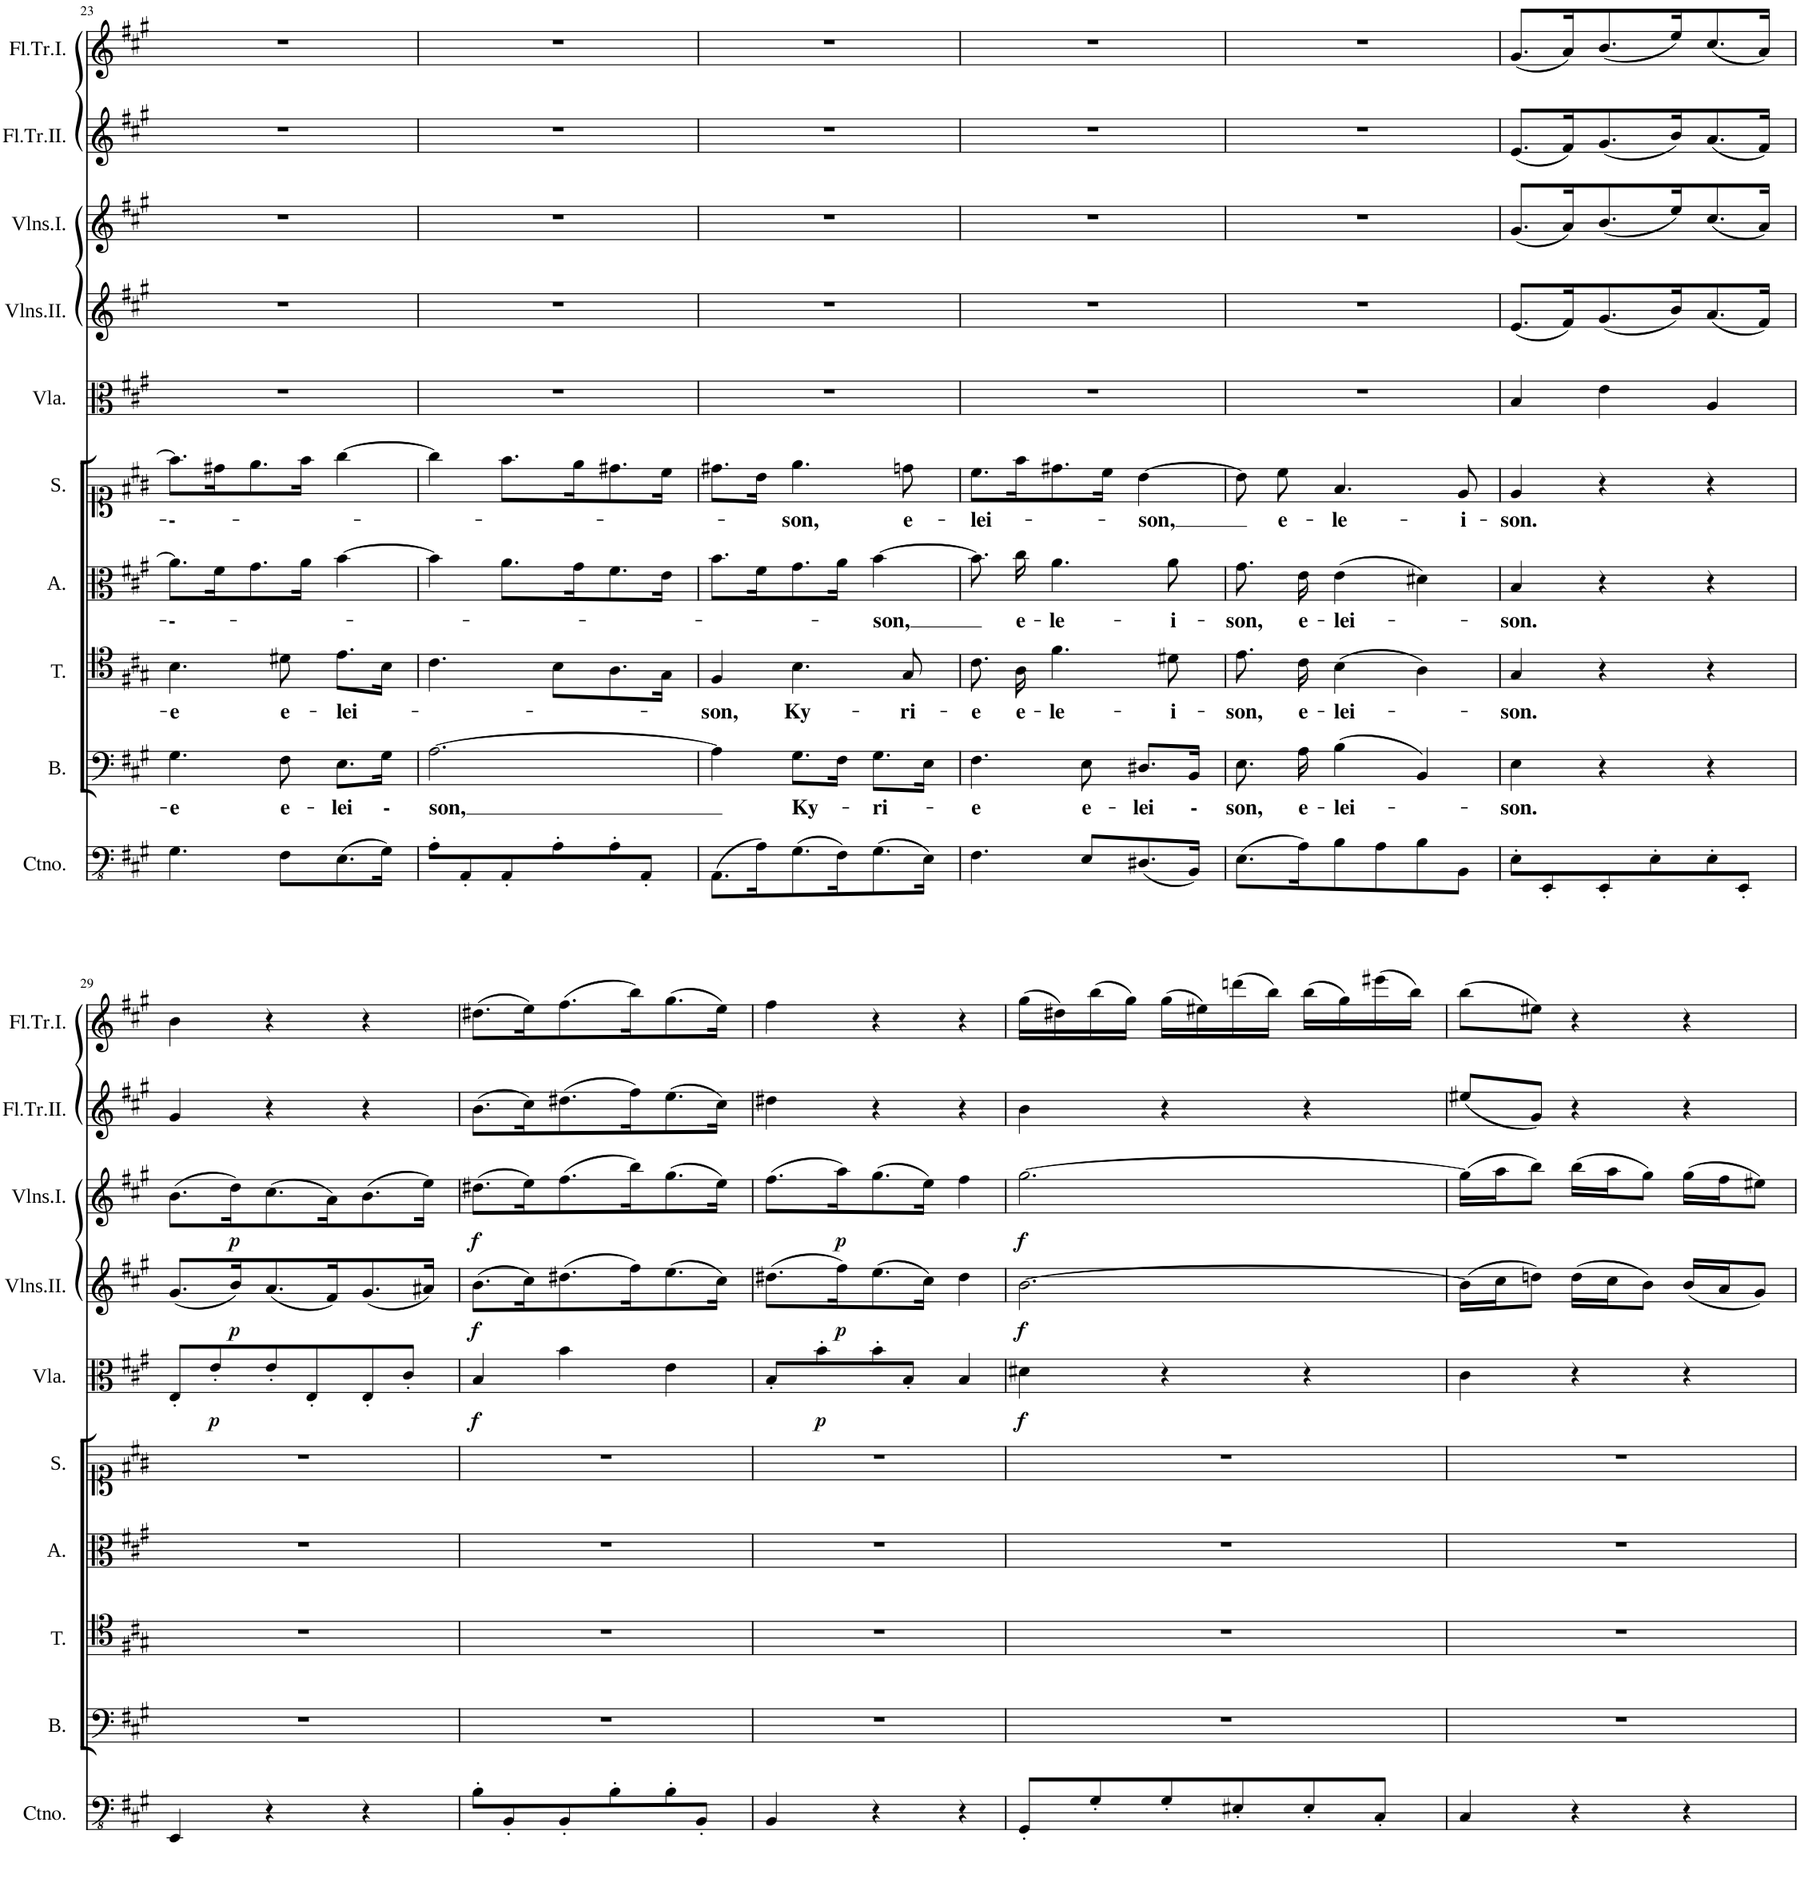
**kern	**kern	**text	**kern	**text	**kern	**text	**kern	**text	**kern	**dynam	**kern	**dynam	**kern	**dynam	**kern	**kern
*part10	*part9	*part9	*part8	*part8	*part7	*part7	*part6	*part6	*part5	*part5	*part4	*part4	*part3	*part3	*part2	*part1
*staff10	*staff9	*staff9	*staff8	*staff8	*staff7	*staff7	*staff6	*staff6	*staff5	*staff5	*staff4	*staff4	*staff3	*staff3	*staff2	*staff1
*I"Continuo.	*I"Basso.	*	*I"Tenore.	*	*I"Alto.	*	*I"Soprano.	*	*I"Viola	*	*I"Violino II.	*	*I"Violino I.	*	*I"Flauto Traverso II.	*I"Flauto Traverso I.
*I'Ctno.	*I'B.	*	*I'T.	*	*I'A.	*	*I'S.	*	*I'Vla.	*	*	*	*	*	*I'Fl.Tr.II.	*I'Fl.Tr.I.
!!LO:PB:g=z
*clefFv4	*clefF4	*	*clefC4	*	*clefC3	*	*clefC1	*	*clefC3	*	*clefG2	*	*clefG2	*	*clefG2	*clefG2
*k[f#c#g#]	*k[f#c#g#]	*	*k[f#c#g#]	*	*k[f#c#g#]	*	*k[f#c#g#]	*	*k[f#c#g#]	*	*k[f#c#g#]	*	*k[f#c#g#]	*	*k[f#c#g#]	*k[f#c#g#]
*M3/4	*M3/4	*	*M3/4	*	*M3/4	*	*M3/4	*	*M3/4	*	*M3/4	*	*M3/4	*	*M3/4	*M3/4
=23	=23	=23	=23	=23	=23	=23	=23	=23	=23	=23	=23	=23	=23	=23	=23	=23
!	!	!LO:LY:b	!	!LO:LY:b	!	!LO:LY:b	!	!LO:LY:b	!	!	!	!	!	!	!	!
4.GG#\	4.G#\	-e	4.B\	-e	8.a\L]	---	8.ff#\L]	---	2.r	.	2.r	.	2.r	.	2.r	2.r
.	.	.	.	.	16f#\K	.	16dd#X\K	.	.	.	.	.	.	.	.	.
.	.	.	.	.	8.g#\	.	8.ee\	.	.	.	.	.	.	.	.	.
!	!	!LO:LY:b	!	!LO:LY:b	!	!	!	!	!	!	!	!	!	!	!	!
8FF#\L	8F#\	e-	8d#X\	e-	.	.	.	.	.	.	.	.	.	.	.	.
.	.	.	.	.	16a\Jk	.	16ff#\Jk	.	.	.	.	.	.	.	.	.
!	!	!LO:LY:b	!	!LO:LY:b	!	!	!	!	!	!	!	!	!	!	!	!
(8.EE\	8.E\L	-lei	8.e\L	-lei-	[4b\	.	[4gg#\	.	.	.	.	.	.	.	.	.
!	!	!LO:LY:b	!	!	!	!	!	!	!	!	!	!	!	!	!	!
16GG#\Jk)	16G#\Jk	-	16B\Jk	.	.	.	.	.	.	.	.	.	.	.	.	.
=24	=24	=24	=24	=24	=24	=24	=24	=24	=24	=24	=24	=24	=24	=24	=24	=24
!	!	!LO:LY:b	!	!	!	!	!	!	!	!	!	!	!	!	!	!
8AA'\L	[2.A\	-son,	4.c#\	.	4b\]	.	4gg#\]	.	2.r	.	2.r	.	2.r	.	2.r	2.r
8AAA'/	.	.	.	.	.	.	.	.	.	.	.	.	.	.	.	.
8AAA'/	.	.	.	.	8.a\L	.	8.ff#\L	.	.	.	.	.	.	.	.	.
8AA'\	.	.	8B\L	.	.	.	.	.	.	.	.	.	.	.	.	.
.	.	.	.	.	16g#\K	.	16ee\K	.	.	.	.	.	.	.	.	.
8AA'\	.	.	8.A\	.	8.f#\	.	8.dd#X\	.	.	.	.	.	.	.	.	.
8AAA'/J	.	.	.	.	.	.	.	.	.	.	.	.	.	.	.	.
.	.	.	16G#\Jk	.	16e\Jk	.	16cc#\Jk	.	.	.	.	.	.	.	.	.
=25	=25	=25	=25	=25	=25	=25	=25	=25	=25	=25	=25	=25	=25	=25	=25	=25
!	!	!	!	!LO:LY:b	!	!	!	!	!	!	!	!	!	!	!	!
(8.AAA\L	4A\]	.	4F#/	-son,	8.b\L	.	8.dd#X\L	.	2.r	.	2.r	.	2.r	.	2.r	2.r
16AA\K)	.	.	.	.	16f#\K	.	16b\Jk	.	.	.	.	.	.	.	.	.
!	!	!LO:LY:b	!	!LO:LY:b	!	!	!	!LO:LY:b	!	!	!	!	!	!	!	!
(8.GG#\	8.G#\L	Ky-	4.B\	Ky-	8.g#\	.	4.ee\	-son,	.	.	.	.	.	.	.	.
16FF#\K)	16F#\Jk	.	.	.	16a\Jk	.	.	.	.	.	.	.	.	.	.	.
!	!	!LO:LY:b	!	!	!	!LO:LY:b	!	!	!	!	!	!	!	!	!	!
(8.GG#\	8.G#\L	-ri-	.	.	[4b\	-son,	.	.	.	.	.	.	.	.	.	.
!	!	!	!	!LO:LY:b	!	!	!	!LO:LY:b	!	!	!	!	!	!	!	!
.	.	.	8G#/	-ri-	.	.	8ddn\	e-	.	.	.	.	.	.	.	.
16EE\Jk)	16E\Jk	.	.	.	.	.	.	.	.	.	.	.	.	.	.	.
=26	=26	=26	=26	=26	=26	=26	=26	=26	=26	=26	=26	=26	=26	=26	=26	=26
!	!	!LO:LY:b	!	!LO:LY:b	!	!	!	!LO:LY:b	!	!	!	!	!	!	!	!
4.FF#\	4.F#\	-e	8.c#\	-e	8.b\]	.	8.cc#\L	-lei-	2.r	.	2.r	.	2.r	.	2.r	2.r
!	!	!	!	!LO:LY:b	!	!LO:LY:b	!	!	!	!	!	!	!	!	!	!
.	.	.	16A\	-e-	16cc#\	e-	16ff#\K	.	.	.	.	.	.	.	.	.
!	!	!	!	!LO:LY:b	!	!LO:LY:b	!	!	!	!	!	!	!	!	!	!
.	.	.	4.f#\	-le-	4.a\	-le-	8.dd#X\	.	.	.	.	.	.	.	.	.
!	!	!LO:LY:b	!	!	!	!	!	!	!	!	!	!	!	!	!	!
8EE/L	8E\	e-	.	.	.	.	.	.	.	.	.	.	.	.	.	.
.	.	.	.	.	.	.	16cc#\Jk	.	.	.	.	.	.	.	.	.
!	!	!LO:LY:b	!	!	!	!	!	!LO:LY:b	!	!	!	!	!	!	!	!
(8.DD#X/	8.D#X/L	-lei	.	.	.	.	[4b\	-son,	.	.	.	.	.	.	.	.
!	!	!	!	!LO:LY:b	!	!LO:LY:b	!	!	!	!	!	!	!	!	!	!
.	.	.	8d#X\	-i-	8a\	-i-	.	.	.	.	.	.	.	.	.	.
!	!	!LO:LY:b	!	!	!	!	!	!	!	!	!	!	!	!	!	!
16BBB/Jk)	16BB/Jk	-	.	.	.	.	.	.	.	.	.	.	.	.	.	.
=27	=27	=27	=27	=27	=27	=27	=27	=27	=27	=27	=27	=27	=27	=27	=27	=27
!	!	!LO:LY:b	!	!LO:LY:b	!	!LO:LY:b	!	!	!	!	!	!	!	!	!	!
(8.EE\L	8.E\	-son,	8.e\	-son,	8.g#\	-son,	8b\]	.	2.r	.	2.r	.	2.r	.	2.r	2.r
!	!	!	!	!	!	!	!	!LO:LY:b	!	!	!	!	!	!	!	!
.	.	.	.	.	.	.	8cc#\	e-	.	.	.	.	.	.	.	.
!	!	!LO:LY:b	!	!LO:LY:b	!	!LO:LY:b	!	!	!	!	!	!	!	!	!	!
16AA\K)	16A\	-e-	16c#\	-e-	16e\	e-	.	.	.	.	.	.	.	.	.	.
!	!	!LO:LY:b	!	!LO:LY:b	!	!LO:LY:b	!	!LO:LY:b	!	!	!	!	!	!	!	!
8BB\	(4B\	-lei-	(4B\	-lei-	(4e\	-lei-	4.f#/	-le-	.	.	.	.	.	.	.	.
8AA\	.	.	.	.	.	.	.	.	.	.	.	.	.	.	.	.
8BB\	4BB/)	.	4A\)	.	4d#X\)	.	.	.	.	.	.	.	.	.	.	.
!	!	!	!	!	!	!	!	!LO:LY:b	!	!	!	!	!	!	!	!
8BBB\J	.	.	.	.	.	.	8e/	-i-	.	.	.	.	.	.	.	.
=28	=28	=28	=28	=28	=28	=28	=28	=28	=28	=28	=28	=28	=28	=28	=28	=28
!	!	!LO:LY:b	!	!LO:LY:b	!	!LO:LY:b	!	!LO:LY:b	!	!	!	!	!	!	!	!
8EE'\L	4E\	-son.	4G#/	-son.	4B/	-son.	4e/	-son.	4B/	.	(8.e/L	.	(8.g#/L	.	(8.e/L	(8.g#/L
8EEE'/	.	.	.	.	.	.	.	.	.	.	.	.	.	.	.	.
.	.	.	.	.	.	.	.	.	.	.	16f#/K)	.	16a/K)	.	16f#/K)	16a/K)
8EEE'/	4r	.	4r	.	4r	.	4r	.	4e\	.	(8.g#/	.	(8.b/	.	(8.g#/	(8.b/
8EE'\	.	.	.	.	.	.	.	.	.	.	.	.	.	.	.	.
.	.	.	.	.	.	.	.	.	.	.	16b/K)	.	16ee/K)	.	16b/K)	16ee/K)
8EE'\	4r	.	4r	.	4r	.	4r	.	4A/	.	(8.a/	.	(8.cc#/	.	(8.a/	(8.cc#/
8EEE'/J	.	.	.	.	.	.	.	.	.	.	.	.	.	.	.	.
.	.	.	.	.	.	.	.	.	.	.	16f#/Jk)	.	16a/Jk)	.	16f#/Jk)	16a/Jk)
!!LO:LB:g=z
=29	=29	=29	=29	=29	=29	=29	=29	=29	=29	=29	=29	=29	=29	=29	=29	=29
4EEE/	2.r	.	2.r	.	2.r	.	2.r	.	8E'/L	.	(8.g#/L	.	(8.b\L	.	4g#/	4b\
!	!	!	!	!	!	!	!	!	!	!LO:DY:b	!	!	!	!	!	!
.	.	.	.	.	.	.	.	.	8e'/	p	.	.	.	.	.	.
!	!	!	!	!	!	!	!	!	!	!	!	!LO:DY:b	!	!LO:DY:b	!	!
.	.	.	.	.	.	.	.	.	.	.	16b/K)	p	16dd\K)	p	.	.
4r	.	.	.	.	.	.	.	.	8e'/	.	(8.a/	.	(8.cc#\	.	4r	4r
.	.	.	.	.	.	.	.	.	8E'/	.	.	.	.	.	.	.
.	.	.	.	.	.	.	.	.	.	.	16f#/K)	.	16a\K)	.	.	.
4r	.	.	.	.	.	.	.	.	8E'/	.	(8.g#/	.	(8.b\	.	4r	4r
.	.	.	.	.	.	.	.	.	8c#'/J	.	.	.	.	.	.	.
.	.	.	.	.	.	.	.	.	.	.	16a#X/Jk)	.	16ee\Jk)	.	.	.
=30	=30	=30	=30	=30	=30	=30	=30	=30	=30	=30	=30	=30	=30	=30	=30	=30
!	!	!	!	!	!	!	!	!	!	!LO:DY:b	!	!LO:DY:b	!	!LO:DY:b	!	!
8BB'\L	2.r	.	2.r	.	2.r	.	2.r	.	4B/	f	(8.b\L	f	(8.dd#X\L	f	(8.b\L	(8.dd#X\L
8BBB'/	.	.	.	.	.	.	.	.	.	.	.	.	.	.	.	.
.	.	.	.	.	.	.	.	.	.	.	16cc#\K)	.	16ee\K)	.	16cc#\K)	16ee\K)
8BBB'/	.	.	.	.	.	.	.	.	4b\	.	(8.dd#X\	.	(8.ff#\	.	(8.dd#X\	(8.ff#\
8BB'\	.	.	.	.	.	.	.	.	.	.	.	.	.	.	.	.
.	.	.	.	.	.	.	.	.	.	.	16ff#\K)	.	16bb\K)	.	16ff#\K)	16bb\K)
8BB'\	.	.	.	.	.	.	.	.	4e\	.	(8.ee\	.	(8.gg#\	.	(8.ee\	(8.gg#\
8BBB'/J	.	.	.	.	.	.	.	.	.	.	.	.	.	.	.	.
.	.	.	.	.	.	.	.	.	.	.	16cc#\Jk)	.	16ee\Jk)	.	16cc#\Jk)	16ee\Jk)
=31	=31	=31	=31	=31	=31	=31	=31	=31	=31	=31	=31	=31	=31	=31	=31	=31
4BBB/	2.r	.	2.r	.	2.r	.	2.r	.	8B'/L	.	(8.dd#X\L	.	(8.ff#\L	.	4dd#X\	4ff#\
!	!	!	!	!	!	!	!	!	!	!LO:DY:b	!	!	!	!	!	!
.	.	.	.	.	.	.	.	.	8b'\	p	.	.	.	.	.	.
!	!	!	!	!	!	!	!	!	!	!	!	!LO:DY:b	!	!LO:DY:b	!	!
.	.	.	.	.	.	.	.	.	.	.	16ff#\K)	p	16aa\K)	p	.	.
4r	.	.	.	.	.	.	.	.	8b'\	.	(8.ee\	.	(8.gg#\	.	4r	4r
.	.	.	.	.	.	.	.	.	8B'/J	.	.	.	.	.	.	.
.	.	.	.	.	.	.	.	.	.	.	16cc#\Jk)	.	16ee\Jk)	.	.	.
4r	.	.	.	.	.	.	.	.	4B/	.	4dd#\	.	4ff#\	.	4r	4r
=32	=32	=32	=32	=32	=32	=32	=32	=32	=32	=32	=32	=32	=32	=32	=32	=32
!	!	!	!	!	!	!	!	!	!	!LO:DY:b	!	!LO:DY:b	!	!LO:DY:b	!	!
8GGG#'/L	2.r	.	2.r	.	2.r	.	2.r	.	4d#X\	f	[2.b\	f	[2.gg#\	f	4b\	(16gg#\LL
.	.	.	.	.	.	.	.	.	.	.	.	.	.	.	.	16dd#X\)
8GG#'/	.	.	.	.	.	.	.	.	.	.	.	.	.	.	.	(16bb\
.	.	.	.	.	.	.	.	.	.	.	.	.	.	.	.	16gg#\JJ)
8GG#'/	.	.	.	.	.	.	.	.	4r	.	.	.	.	.	4r	(16gg#\LL
.	.	.	.	.	.	.	.	.	.	.	.	.	.	.	.	16ee#X\)
8EE#X'/	.	.	.	.	.	.	.	.	.	.	.	.	.	.	.	(16dddn\
.	.	.	.	.	.	.	.	.	.	.	.	.	.	.	.	16bb\JJ)
8EE#'/	.	.	.	.	.	.	.	.	4r	.	.	.	.	.	4r	(16bb\LL
.	.	.	.	.	.	.	.	.	.	.	.	.	.	.	.	16gg#\)
8CC#'/J	.	.	.	.	.	.	.	.	.	.	.	.	.	.	.	(16eee#X\
.	.	.	.	.	.	.	.	.	.	.	.	.	.	.	.	16bb\JJ)
=33	=33	=33	=33	=33	=33	=33	=33	=33	=33	=33	=33	=33	=33	=33	=33	=33
4CC#/	2.r	.	2.r	.	2.r	.	2.r	.	4c#\	.	(16b\LL]	.	(16gg#\LL]	.	(8ee#X/L	(8bb\L
.	.	.	.	.	.	.	.	.	.	.	16cc#\J	.	16aa\J	.	.	.
.	.	.	.	.	.	.	.	.	.	.	8ddn\J)	.	8bb\J)	.	8g#/J)	8ee#X\J)
4r	.	.	.	.	.	.	.	.	4r	.	(16dd\LL	.	(16bb\LL	.	4r	4r
.	.	.	.	.	.	.	.	.	.	.	16cc#\J	.	16aa\J	.	.	.
.	.	.	.	.	.	.	.	.	.	.	8b\J)	.	8gg#\J)	.	.	.
4r	.	.	.	.	.	.	.	.	4r	.	(16b/LL	.	(16gg#\LL	.	4r	4r
.	.	.	.	.	.	.	.	.	.	.	16a/J	.	16ff#\J	.	.	.
.	.	.	.	.	.	.	.	.	.	.	8g#/J)	.	8ee#X\J)	.	.	.
=	=	=	=	=	=	=	=	=	=	=	=	=	=	=	=	=
*-	*-	*-	*-	*-	*-	*-	*-	*-	*-	*-	*-	*-	*-	*-	*-	*-
